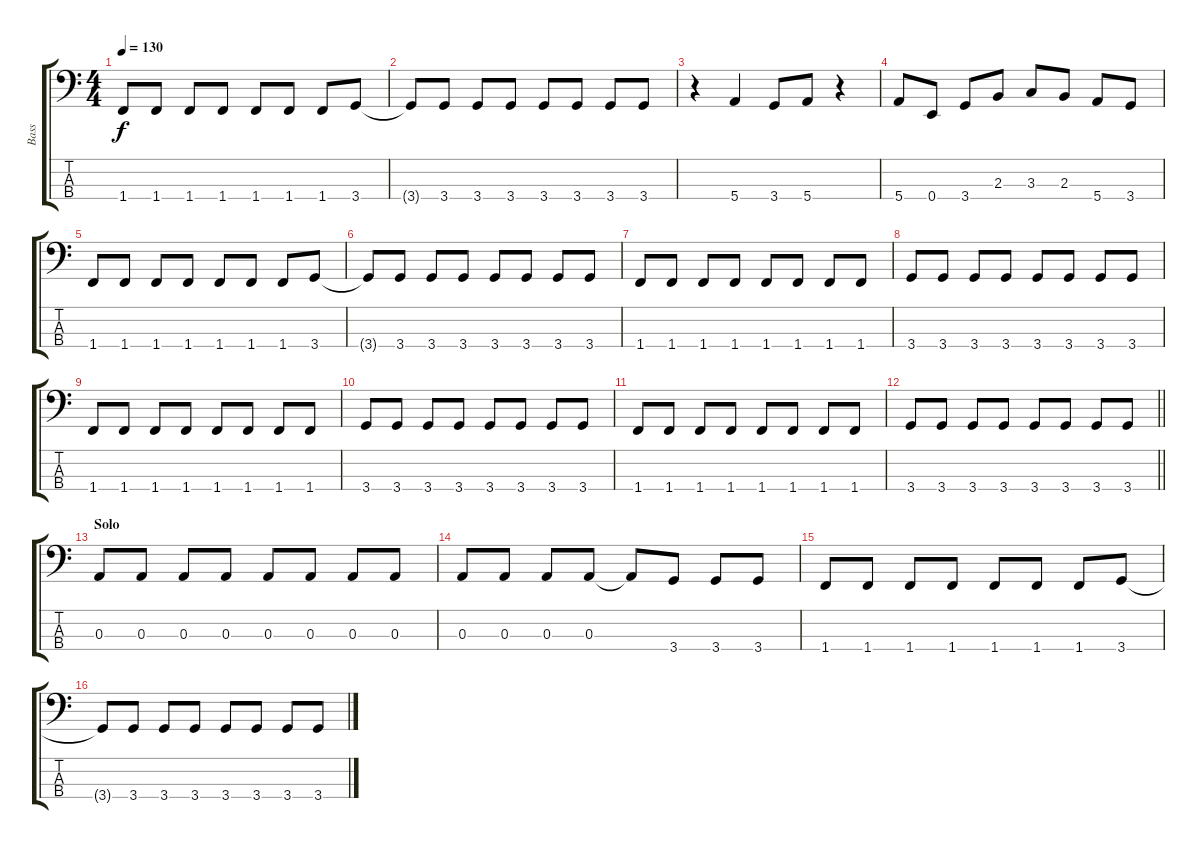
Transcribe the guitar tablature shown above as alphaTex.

\track ("Bass" "Bass") {instrument electricbassfinger}
\staff {score tabs}
\tuning (G2 D2 A1 E1) {hide}
\ts (4 4)
\tempo 130
\clef f4
\ks c
1.4.8{dy f} 1.4.8 1.4.8 1.4.8 1.4.8 1.4.8 1.4.8 3.4.8 |
3.4{t}.8 3.4.8 3.4.8 3.4.8 3.4.8 3.4.8 3.4.8 3.4.8 |
r.4 5.4.4 3.4.8 5.4.8 r.4 |
5.4.8 0.4.8 3.4.8 2.3.8 3.3.8 2.3.8 5.4.8 3.4.8 |
1.4.8 1.4.8 1.4.8 1.4.8 1.4.8 1.4.8 1.4.8 3.4.8 |
3.4{t}.8 3.4.8 3.4.8 3.4.8 3.4.8 3.4.8 3.4.8 3.4.8 |
1.4.8 1.4.8 1.4.8 1.4.8 1.4.8 1.4.8 1.4.8 1.4.8 |
3.4.8 3.4.8 3.4.8 3.4.8 3.4.8 3.4.8 3.4.8 3.4.8 |
1.4.8 1.4.8 1.4.8 1.4.8 1.4.8 1.4.8 1.4.8 1.4.8 |
3.4.8 3.4.8 3.4.8 3.4.8 3.4.8 3.4.8 3.4.8 3.4.8 |
1.4.8 1.4.8 1.4.8 1.4.8 1.4.8 1.4.8 1.4.8 1.4.8 |
\barLineRight lightlight
3.4.8 3.4.8 3.4.8 3.4.8 3.4.8 3.4.8 3.4.8 3.4.8 |
\section ("" "Solo")
0.3.8 0.3.8 0.3.8 0.3.8 0.3.8 0.3.8 0.3.8 0.3.8 |
0.3.8 0.3.8 0.3.8 0.3.8 0.3{t}.8 3.4.8 3.4.8 3.4.8 |
1.4.8 1.4.8 1.4.8 1.4.8 1.4.8 1.4.8 1.4.8 3.4.8 |
3.4{t}.8 3.4.8 3.4.8 3.4.8 3.4.8 3.4.8 3.4.8 3.4.8
